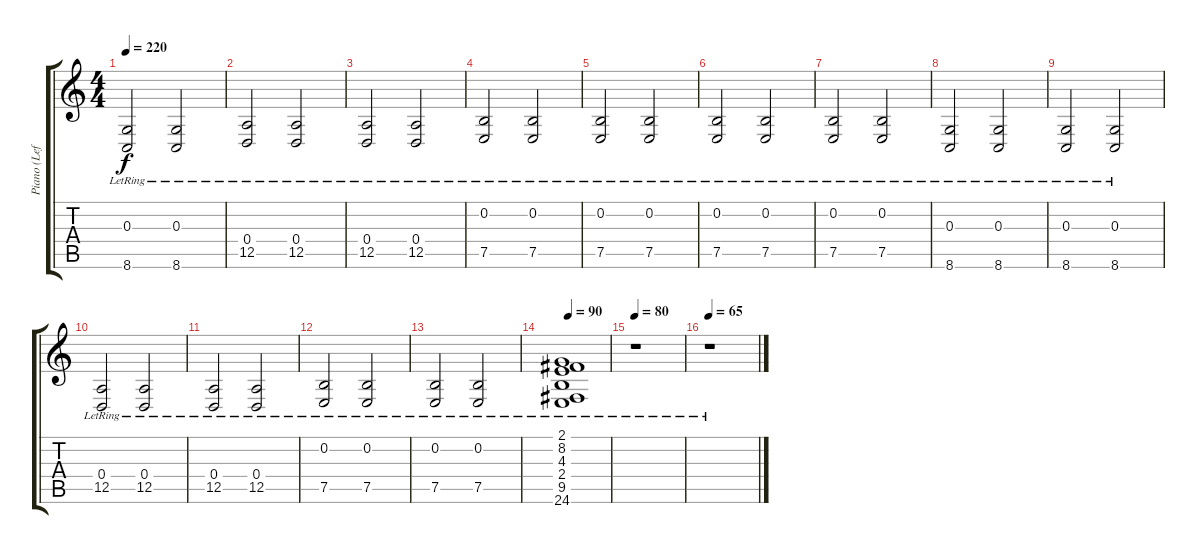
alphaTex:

\track ("Piano (Left Hand)" "Piano (Lef") {instrument acousticgrandpiano}
\staff {score tabs}
\tuning (E4 B3 G3 D3 A2 E2) {hide}
\ts (4 4)
\tempo 220
\clef g2
\ks c
(0.3{lr} 8.6{lr}).2{dy f} (0.3{lr} 8.6{lr}).2 |
(0.4{lr} 12.5{lr}).2 (0.4{lr} 12.5{lr}).2 |
(0.4{lr} 12.5{lr}).2 (0.4{lr} 12.5{lr}).2 |
(0.2{lr} 7.5{lr}).2 (0.2{lr} 7.5{lr}).2 |
(0.2{lr} 7.5{lr}).2 (0.2{lr} 7.5{lr}).2 |
(0.2{lr} 7.5{lr}).2 (0.2{lr} 7.5{lr}).2 |
(0.2{lr} 7.5{lr}).2 (0.2{lr} 7.5{lr}).2 |
(0.3{lr} 8.6{lr}).2 (0.3{lr} 8.6{lr}).2 |
(0.3{lr} 8.6{lr}).2 (0.3{lr} 8.6{lr}).2 |
(0.4{lr} 12.5{lr}).2 (0.4{lr} 12.5{lr}).2 |
(0.4{lr} 12.5{lr}).2 (0.4{lr} 12.5{lr}).2 |
(0.2{lr} 7.5{lr}).2 (0.2{lr} 7.5{lr}).2 |
(0.2{lr} 7.5{lr}).2 (0.2{lr} 7.5{lr}).2 |
\tempo 90
(2.1{lr} 8.2{lr} 4.3{lr} 2.4{lr} 9.5{lr} 24.6{lr}).1 |
\tempo 80
r.1 |
\tempo 65
r.1
